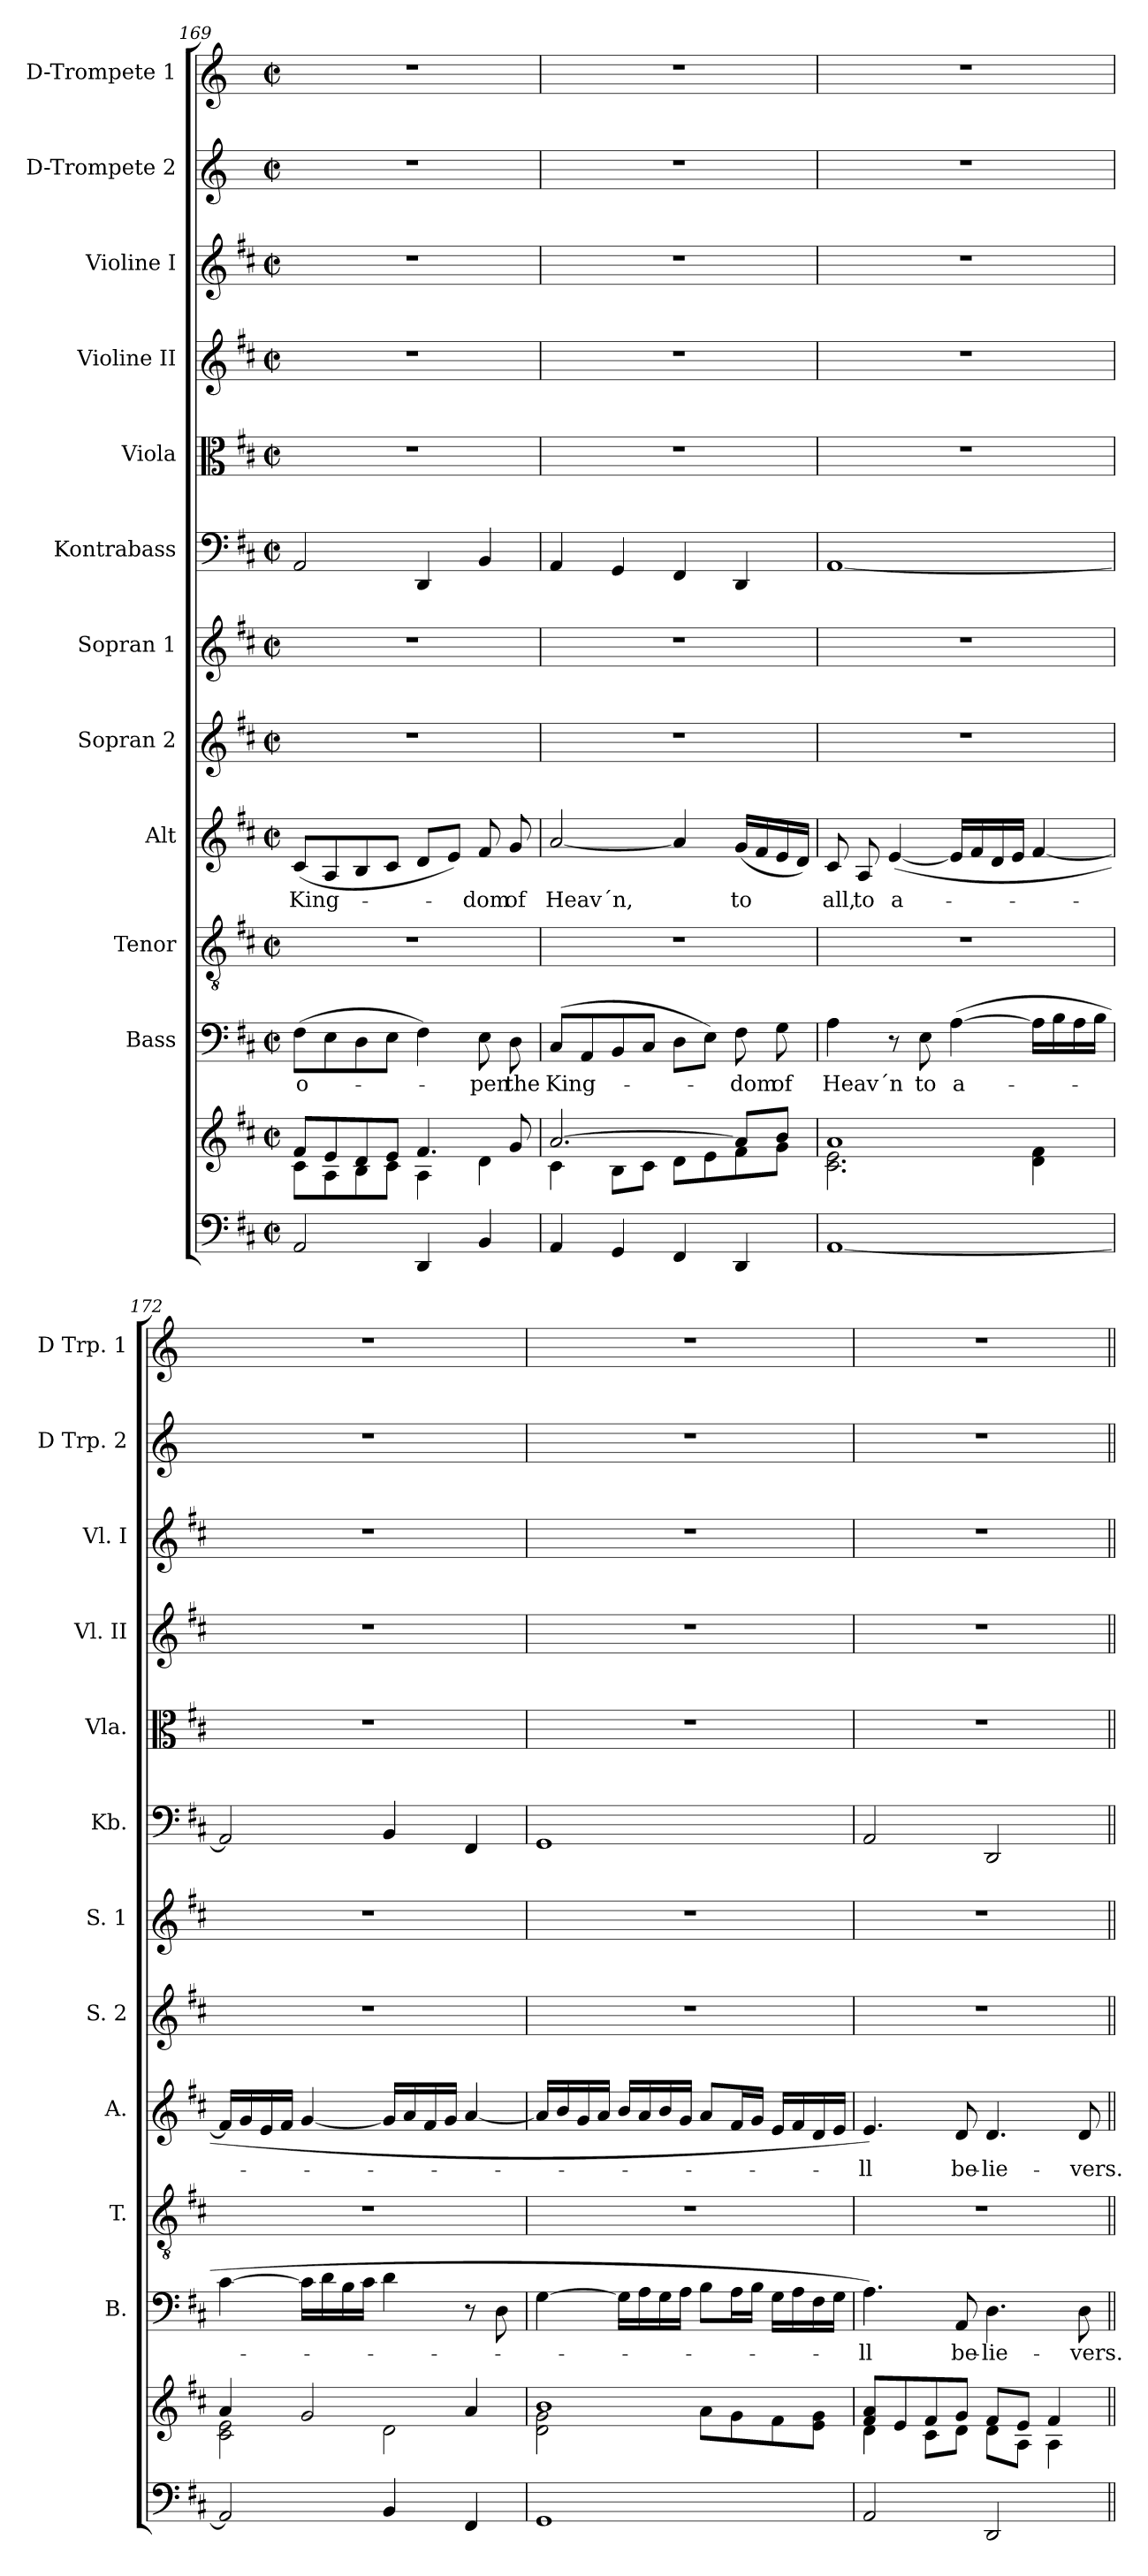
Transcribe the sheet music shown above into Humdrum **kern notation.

**kern	**kern	**kern	**text	**kern	**kern	**text	**kern	**kern	**kern	**kern	**kern	**kern	**kern	**kern
*part12	*part12	*part11	*part11	*part10	*part9	*part9	*part8	*part7	*part6	*part5	*part4	*part3	*part2	*part1
*staff13	*staff12	*staff11	*staff11	*staff10	*staff9	*staff9	*staff8	*staff7	*staff6	*staff5	*staff4	*staff3	*staff2	*staff1
*	*	*I"Bass	*	*I"Tenor	*I"Alt	*	*I"Sopran 2	*I"Sopran 1	*I"Kontrabass	*I"Viola	*I"Violine II	*I"Violine I	*I"D-Trompete 2	*I"D-Trompete 1
*	*	*I'B.	*	*I'T.	*I'A.	*	*I'S. 2	*I'S. 1	*I'Kb.	*I'Vla.	*I'Vl. II	*I'Vl. I	*I'D Trp. 2	*I'D Trp. 1
*clefF4	*clefG2	*clefF4	*	*clefGv2	*clefG2	*	*clefG2	*clefG2	*clefF4	*clefC3	*clefG2	*clefG2	*clefG2	*clefG2
*	*	*	*	*	*	*	*	*	*ITrd7c12	*	*	*	*ITrd-1c-2	*ITrd-1c-2
*k[f#c#]	*k[f#c#]	*k[f#c#]	*	*k[f#c#]	*k[f#c#]	*	*k[f#c#]	*k[f#c#]	*k[f#c#]	*k[f#c#]	*k[f#c#]	*k[f#c#]	*k[f#c#]	*k[f#c#]
*D:	*D:	*D:	*	*D:	*D:	*	*D:	*D:	*D:	*D:	*D:	*D:	*D:	*D:
*M2/2	*M2/2	*M2/2	*	*M2/2	*M2/2	*	*M2/2	*M2/2	*M2/2	*M2/2	*M2/2	*M2/2	*M2/2	*M2/2
*met(c|)	*met(c|)	*met(c|)	*	*met(c|)	*met(c|)	*	*met(c|)	*met(c|)	*met(c|)	*met(c|)	*met(c|)	*met(c|)	*met(c|)	*met(c|)
=169	=169	=169	=169	=169	=169	=169	=169	=169	=169	=169	=169	=169	=169	=169
*	*^	*	*	*	*	*	*	*	*	*	*	*	*	*
!	!	!	!	!LO:LY:b	!	!	!LO:LY:b	!	!	!	!	!	!	!	!
2AA/	8f#/L	8c#\L	(>8F#\L	o-	1r	(>8c#/L	King-	1r	1r	2AAA/	1r	1r	1r	1r	1r
.	8e/	8A\	8E\	.	.	8A/	.	.	.	.	.	.	.	.	.
.	8d/	8B\	8D\	.	.	8B/	.	.	.	.	.	.	.	.	.
.	8e/J	8c#\J	8E\J	.	.	8c#/J	.	.	.	.	.	.	.	.	.
4DD/	4.f#/	4A\	4F#\)	.	.	8d/L	.	.	.	4DDD/	.	.	.	.	.
.	.	.	.	.	.	8e/J)	.	.	.	.	.	.	.	.	.
!	!	!	!	!LO:LY:b	!	!	!LO:LY:b	!	!	!	!	!	!	!	!
4BB/	.	4d\	8E\	-pen	.	8f#/	-dom	.	.	4BBB/	.	.	.	.	.
!	!	!	!	!LO:LY:b	!	!	!LO:LY:b	!	!	!	!	!	!	!	!
.	8g/	.	8D\	the	.	8g/	of	.	.	.	.	.	.	.	.
=170	=170	=170	=170	=170	=170	=170	=170	=170	=170	=170	=170	=170	=170	=170	=170
!	!	!	!	!LO:LY:b	!	!	!LO:LY:b	!	!	!	!	!	!	!	!
4AA/	[>2.a/	4c#\	(>8C#/L	King-	1r	[2a/	Heav´n,	1r	1r	4AAA/	1r	1r	1r	1r	1r
.	.	.	8AA/	.	.	.	.	.	.	.	.	.	.	.	.
4GG/	.	8B\L	8BB/	.	.	.	.	.	.	4GGG/	.	.	.	.	.
.	.	8c#\J	8C#/J	.	.	.	.	.	.	.	.	.	.	.	.
4FF#/	.	8d\L	8D\L	.	.	4a/]	.	.	.	4FFF#/	.	.	.	.	.
.	.	8e\	8E\J)	.	.	.	.	.	.	.	.	.	.	.	.
!	!	!	!	!LO:LY:b	!	!	!LO:LY:b	!	!	!	!	!	!	!	!
4DD/	8a/L]	8f#\	8F#\	-dom	.	(<16g/LL	to	.	.	4DDD/	.	.	.	.	.
.	.	.	.	.	.	16f#/	.	.	.	.	.	.	.	.	.
!	!	!	!	!LO:LY:b	!	!	!	!	!	!	!	!	!	!	!
.	8b/J	8g\J	8G\	of	.	16e/	.	.	.	.	.	.	.	.	.
.	.	.	.	.	.	16d/JJ)	.	.	.	.	.	.	.	.	.
!!LO:PB:g=z
=171	=171	=171	=171	=171	=171	=171	=171	=171	=171	=171	=171	=171	=171	=171	=171
!	!	!	!	!LO:LY:b	!	!	!LO:LY:b	!	!	!	!	!	!	!	!
[1AA	1a	2.c#\ 2.e\	4A\	Heav´n	1r	8c#/	all,	1r	1r	[1AAA	1r	1r	1r	1r	1r
!	!	!	!	!	!	!	!LO:LY:b	!	!	!	!	!	!	!	!
.	.	.	.	.	.	8A/	to	.	.	.	.	.	.	.	.
!	!	!	!	!	!	!	!LO:LY:b	!	!	!	!	!	!	!	!
.	.	.	8r	.	.	(<[4e/	a-	.	.	.	.	.	.	.	.
!	!	!	!	!LO:LY:b	!	!	!	!	!	!	!	!	!	!	!
.	.	.	8E\	to	.	.	.	.	.	.	.	.	.	.	.
!	!	!	!	!LO:LY:b	!	!	!	!	!	!	!	!	!	!	!
.	.	.	(>[4A\	a-	.	16e/LL]	.	.	.	.	.	.	.	.	.
.	.	.	.	.	.	16f#/	.	.	.	.	.	.	.	.	.
.	.	.	.	.	.	16d/	.	.	.	.	.	.	.	.	.
.	.	.	.	.	.	16e/JJ	.	.	.	.	.	.	.	.	.
.	.	4d\ 4f#\	16A\LL]	.	.	[4f#/	.	.	.	.	.	.	.	.	.
.	.	.	16B\	.	.	.	.	.	.	.	.	.	.	.	.
.	.	.	16A\	.	.	.	.	.	.	.	.	.	.	.	.
.	.	.	16B\JJ	.	.	.	.	.	.	.	.	.	.	.	.
=172	=172	=172	=172	=172	=172	=172	=172	=172	=172	=172	=172	=172	=172	=172	=172
2AA/]	4a/	2c#\ 2e\	[4c#\	.	1r	16f#/LL]	.	1r	1r	2AAA/]	1r	1r	1r	1r	1r
.	.	.	.	.	.	16g/	.	.	.	.	.	.	.	.	.
.	.	.	.	.	.	16e/	.	.	.	.	.	.	.	.	.
.	.	.	.	.	.	16f#/JJ	.	.	.	.	.	.	.	.	.
.	2g/	.	16c#\LL]	.	.	[4g/	.	.	.	.	.	.	.	.	.
.	.	.	16d\	.	.	.	.	.	.	.	.	.	.	.	.
.	.	.	16B\	.	.	.	.	.	.	.	.	.	.	.	.
.	.	.	16c#\JJ	.	.	.	.	.	.	.	.	.	.	.	.
4BB/	.	2d\	4d\	.	.	16g/LL]	.	.	.	4BBB/	.	.	.	.	.
.	.	.	.	.	.	16a/	.	.	.	.	.	.	.	.	.
.	.	.	.	.	.	16f#/	.	.	.	.	.	.	.	.	.
.	.	.	.	.	.	16g/JJ	.	.	.	.	.	.	.	.	.
4FF#/	4a/	.	8r	.	.	[4a/	.	.	.	4FFF#/	.	.	.	.	.
.	.	.	8D\	.	.	.	.	.	.	.	.	.	.	.	.
=173	=173	=173	=173	=173	=173	=173	=173	=173	=173	=173	=173	=173	=173	=173	=173
1GG	1b	2d\ 2g\	[4G\	.	1r	16a/LL]	.	1r	1r	1GGG	1r	1r	1r	1r	1r
.	.	.	.	.	.	16b/	.	.	.	.	.	.	.	.	.
.	.	.	.	.	.	16g/	.	.	.	.	.	.	.	.	.
.	.	.	.	.	.	16a/JJ	.	.	.	.	.	.	.	.	.
.	.	.	16G\LL]	.	.	16b/LL	.	.	.	.	.	.	.	.	.
.	.	.	16A\	.	.	16a/	.	.	.	.	.	.	.	.	.
.	.	.	16G\	.	.	16b/	.	.	.	.	.	.	.	.	.
.	.	.	16A\JJ	.	.	16g/JJ	.	.	.	.	.	.	.	.	.
.	.	8a\L	8B\L	.	.	8a/L	.	.	.	.	.	.	.	.	.
.	.	8g\	16A\L	.	.	16f#/L	.	.	.	.	.	.	.	.	.
.	.	.	16B\JJ	.	.	16g/JJ	.	.	.	.	.	.	.	.	.
.	.	8f#\	16G\LL	.	.	16e/LL	.	.	.	.	.	.	.	.	.
.	.	.	16A\	.	.	16f#/	.	.	.	.	.	.	.	.	.
.	.	8e\ 8g\J	16F#\	.	.	16d/	.	.	.	.	.	.	.	.	.
.	.	.	16G\JJ	.	.	16e/JJ	.	.	.	.	.	.	.	.	.
=174	=174	=174	=174	=174	=174	=174	=174	=174	=174	=174	=174	=174	=174	=174	=174
!	!	!	!	!LO:LY:b	!	!	!LO:LY:b	!	!	!	!	!	!	!	!
2AA/	8f#/ 8a/L	4d\	4.A\)	-ll	1r	4.e/)	-ll	1r	1r	2AAA/	1r	1r	1r	1r	1r
.	8e/	.	.	.	.	.	.	.	.	.	.	.	.	.	.
.	8f#/	8c#\L	.	.	.	.	.	.	.	.	.	.	.	.	.
!	!	!	!	!LO:LY:b	!	!	!LO:LY:b	!	!	!	!	!	!	!	!
.	8g/J	8d\J	8AA/	be-	.	8d/	be-	.	.	.	.	.	.	.	.
!	!	!	!	!LO:LY:b	!	!	!LO:LY:b	!	!	!	!	!	!	!	!
2DD/	8f#/L	8d\L	4.D\	-lie-	.	4.d/	-lie-	.	.	2DDD/	.	.	.	.	.
.	8e/J	8A\J	.	.	.	.	.	.	.	.	.	.	.	.	.
.	4f#/	4A\	.	.	.	.	.	.	.	.	.	.	.	.	.
!	!	!	!	!LO:LY:b	!	!	!LO:LY:b	!	!	!	!	!	!	!	!
.	.	.	8D\	-vers.	.	8d/	-vers.	.	.	.	.	.	.	.	.
*	*v	*v	*	*	*	*	*	*	*	*	*	*	*	*	*
=||	=||	=||	=||	=||	=||	=||	=||	=||	=||	=||	=||	=||	=||	=||
*-	*-	*-	*-	*-	*-	*-	*-	*-	*-	*-	*-	*-	*-	*-
